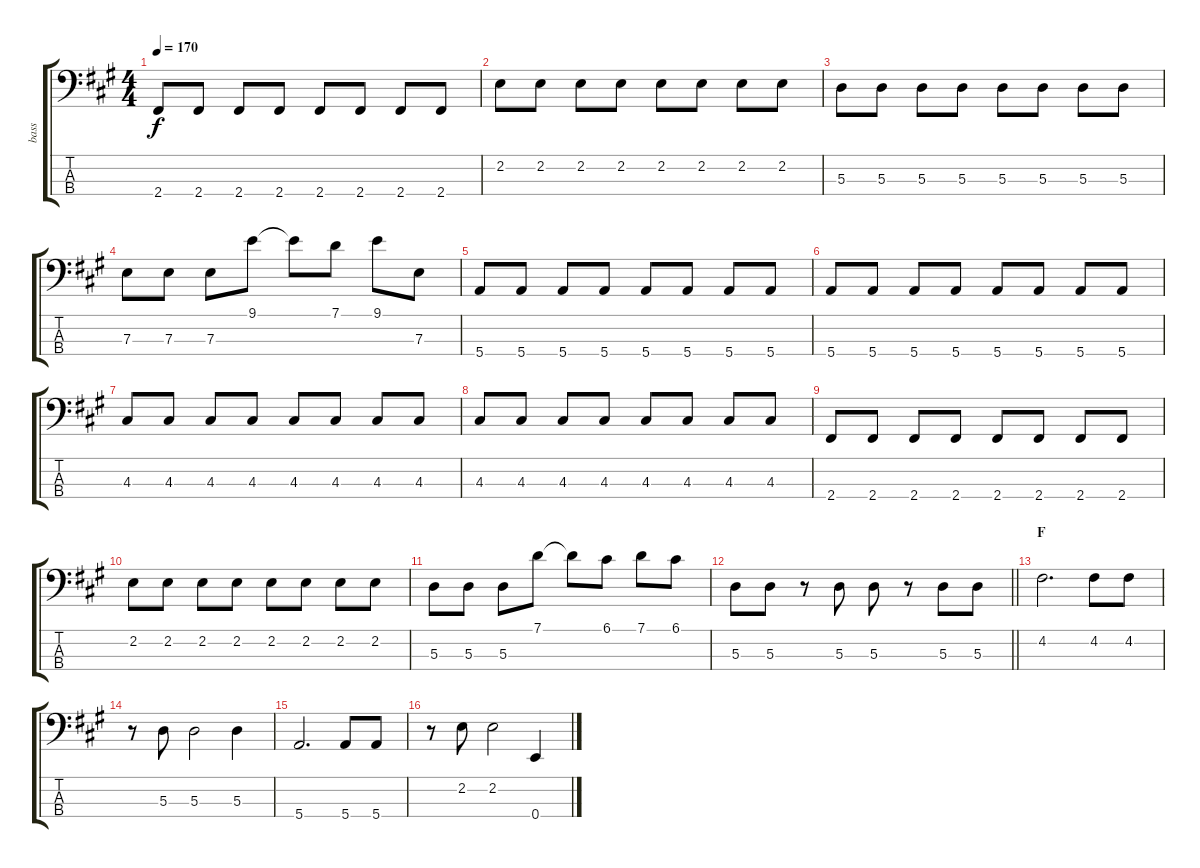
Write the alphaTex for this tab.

\track ("bass" "bass") {instrument electricbassfinger}
\staff {score tabs}
\tuning (G2 D2 A1 E1) {hide}
\ts (4 4)
\tempo 170
\clef f4
\ks a
2.4.8{dy f} 2.4.8 2.4.8 2.4.8 2.4.8 2.4.8 2.4.8 2.4.8 |
2.2.8 2.2.8 2.2.8 2.2.8 2.2.8 2.2.8 2.2.8 2.2.8 |
5.3.8 5.3.8 5.3.8 5.3.8 5.3.8 5.3.8 5.3.8 5.3.8 |
7.3.8 7.3.8 7.3.8 9.1.8 9.1{t}.8 7.1.8 9.1.8 7.3.8 |
5.4.8 5.4.8 5.4.8 5.4.8 5.4.8 5.4.8 5.4.8 5.4.8 |
5.4.8 5.4.8 5.4.8 5.4.8 5.4.8 5.4.8 5.4.8 5.4.8 |
4.3.8 4.3.8 4.3.8 4.3.8 4.3.8 4.3.8 4.3.8 4.3.8 |
4.3.8 4.3.8 4.3.8 4.3.8 4.3.8 4.3.8 4.3.8 4.3.8 |
2.4.8 2.4.8 2.4.8 2.4.8 2.4.8 2.4.8 2.4.8 2.4.8 |
2.2.8 2.2.8 2.2.8 2.2.8 2.2.8 2.2.8 2.2.8 2.2.8 |
5.3.8 5.3.8 5.3.8 7.1.8 7.1{t}.8 6.1.8 7.1.8 6.1.8 |
\barLineRight lightlight
5.3.8 5.3.8 r.8 5.3.8 5.3.8 r.8 5.3.8 5.3.8 |
\section ("" "F")
4.2.2{d} 4.2.8 4.2.8 |
r.8 5.3.8 5.3.2 5.3.4 |
5.4.2{d} 5.4.8 5.4.8 |
r.8 2.2.8 2.2.2 0.4.4
